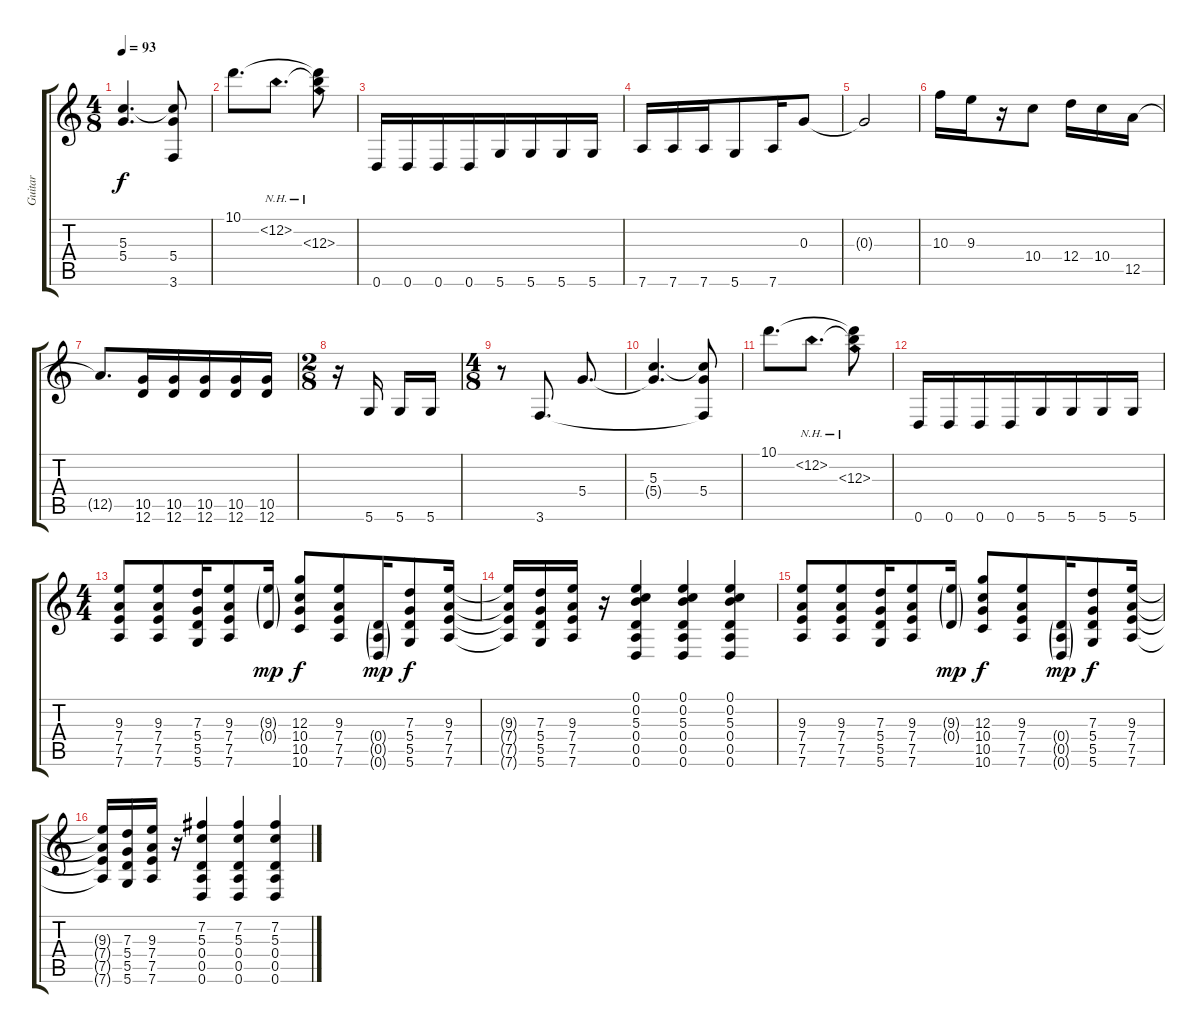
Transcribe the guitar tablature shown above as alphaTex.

\track ("Guitar" "Guitar") {instrument overdrivenguitar}
\staff {score tabs}
\tuning (E4 B3 G3 D3 A2 D2) {hide}
\ts (4 8)
\tempo 93
\clef g2
\ks aminor
(5.3 5.4{t}).4{d dy f} (5.3{t} 5.4 3.6{t}).8 |
10.1.8{d} 12.2{nh}.8{d} (10.1{t} 12.2{t} 12.3{nh}).8 |
0.6.16{beam merge} 0.6.16{beam merge} 0.6.16 0.6.16{beam merge} 5.6.16 5.6.16 5.6.16{beam merge} 5.6.16 |
7.6.16 7.6.16 7.6.16 5.6.8{beam merge} 7.6.16 0.3.8 |
0.3{t}.2 |
10.3.16{beam merge} 9.3.16{beam merge} r.16 10.4.8 12.4.16 10.4.16 12.5.16 |
12.5{t}.8{d beam merge} (10.5 12.6).16{beam merge} (10.5 12.6).16 (10.5 12.6).16{beam merge} (10.5 12.6).16 (10.5 12.6).16 |
\ts (2 8)
r.16 5.6.16 5.6.16{beam merge} 5.6.16 |
\ts (4 8)
r.8{beam merge} 3.6.8{d} 5.4.8{d} |
(5.3 5.4{t}).4{d} (5.3{t} 5.4 3.6{t}).8 |
10.1.8{d} 12.2{nh}.8{d} (10.1{t} 12.2{t} 12.3{nh}).8 |
0.6.16{beam merge} 0.6.16{beam merge} 0.6.16 0.6.16{beam merge} 5.6.16 5.6.16 5.6.16{beam merge} 5.6.16 |
\ts (4 4)
(9.3 7.4 7.5 7.6).8 (9.3 7.4 7.5 7.6).8{beam merge} (7.3 5.4 5.5 5.6).16 (9.3 7.4 7.5 7.6).8 (9.3{g} 0.4{g}).16{dy mp} (12.3 10.4 10.5 10.6).8{dy f} (9.3 7.4 7.5 7.6).8{beam merge} (0.4{g} 0.5{g} 0.6{g}).16{dy mp} (7.3 5.4 5.5 5.6).8{dy f beam merge} (9.3 7.4 7.5 7.6).16 |
(9.3{t} 7.4{t} 7.5{t} 7.6{t}).16 (7.3 5.4 5.5 5.6).16 (9.3 7.4 7.5 7.6).16{beam merge} r.16{beam merge} (0.1 0.2 5.3 0.4 0.5 0.6).4{beam merge} (0.1 0.2 5.3 0.4 0.5 0.6).4{beam merge} (0.1 0.2 5.3 0.4 0.5 0.6).4 |
(9.3 7.4 7.5 7.6).8 (9.3 7.4 7.5 7.6).8{beam merge} (7.3 5.4 5.5 5.6).16 (9.3 7.4 7.5 7.6).8 (9.3{g} 0.4{g}).16{dy mp} (12.3 10.4 10.5 10.6).8{dy f} (9.3 7.4 7.5 7.6).8{beam merge} (0.4{g} 0.5{g} 0.6{g}).16{dy mp} (7.3 5.4 5.5 5.6).8{dy f beam merge} (9.3 7.4 7.5 7.6).16 |
(9.3{t} 7.4{t} 7.5{t} 7.6{t}).16 (7.3 5.4 5.5 5.6).16 (9.3 7.4 7.5 7.6).16{beam merge} r.16{beam merge} (7.2 5.3 0.4 0.5 0.6).4{beam merge} (7.2 5.3 0.4 0.5 0.6).4{beam merge} (7.2 5.3 0.4 0.5 0.6).4
